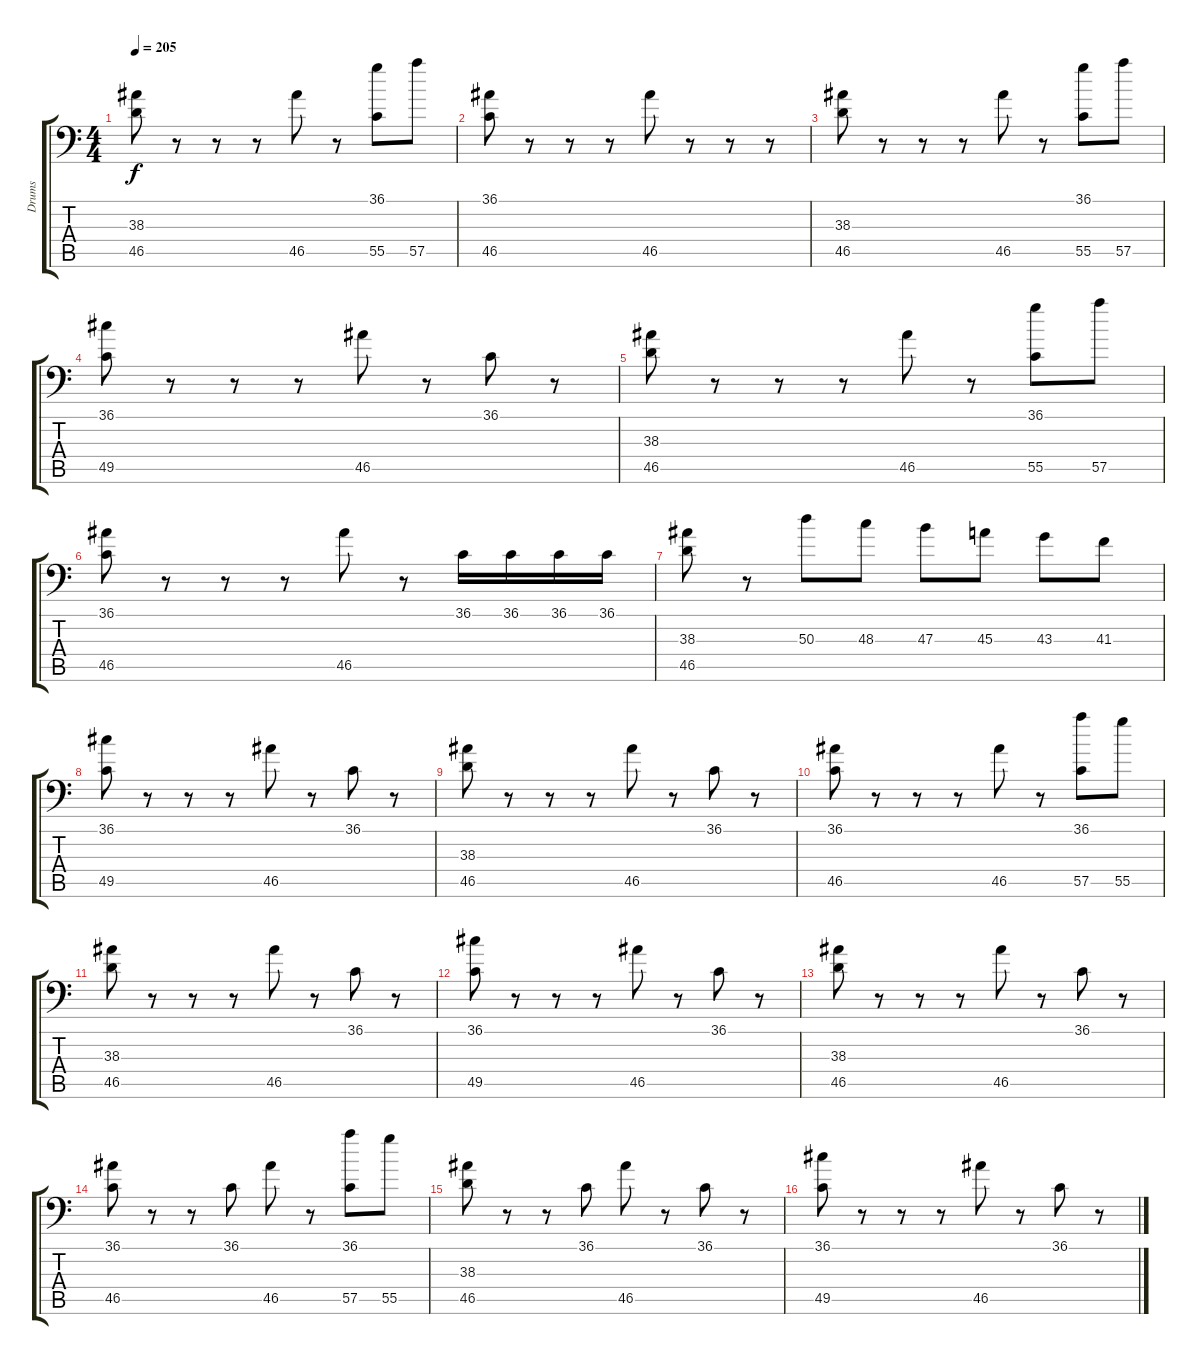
\track ("Drums" "Drums") {instrument acousticgrandpiano}
\staff {score tabs}
\tuning (C-1 C-1 C-1 C-1 C-1 C-1) {hide}
\ts (4 4)
\tempo 205
\clef f4
\ks c
(38.3 46.5).8{dy f} r.8 r.8 r.8 46.5.8 r.8 (36.1 55.5).8 57.5.8 |
(36.1 46.5).8 r.8 r.8 r.8 46.5.8 r.8 r.8 r.8 |
(38.3 46.5).8 r.8 r.8 r.8 46.5.8 r.8 (36.1 55.5).8 57.5.8 |
(36.1 49.5).8 r.8 r.8 r.8 46.5.8 r.8 36.1.8 r.8 |
(38.3 46.5).8 r.8 r.8 r.8 46.5.8 r.8 (36.1 55.5).8 57.5.8 |
(36.1 46.5).8 r.8 r.8 r.8 46.5.8 r.8 36.1.16 36.1.16 36.1.16 36.1.16 |
(38.3 46.5).8 r.8 50.3.8 48.3.8 47.3.8 45.3.8 43.3.8 41.3.8 |
(36.1 49.5).8 r.8 r.8 r.8 46.5.8 r.8 36.1.8 r.8 |
(38.3 46.5).8 r.8 r.8 r.8 46.5.8 r.8 36.1.8 r.8 |
(36.1 46.5).8 r.8 r.8 r.8 46.5.8 r.8 (36.1 57.5).8 55.5.8 |
(38.3 46.5).8 r.8 r.8 r.8 46.5.8 r.8 36.1.8 r.8 |
(36.1 49.5).8 r.8 r.8 r.8 46.5.8 r.8 36.1.8 r.8 |
(38.3 46.5).8 r.8 r.8 r.8 46.5.8 r.8 36.1.8 r.8 |
(36.1 46.5).8 r.8 r.8 36.1.8 46.5.8 r.8 (36.1 57.5).8 55.5.8 |
(38.3 46.5).8 r.8 r.8 36.1.8 46.5.8 r.8 36.1.8 r.8 |
(36.1 49.5).8 r.8 r.8 r.8 46.5.8 r.8 36.1.8 r.8
